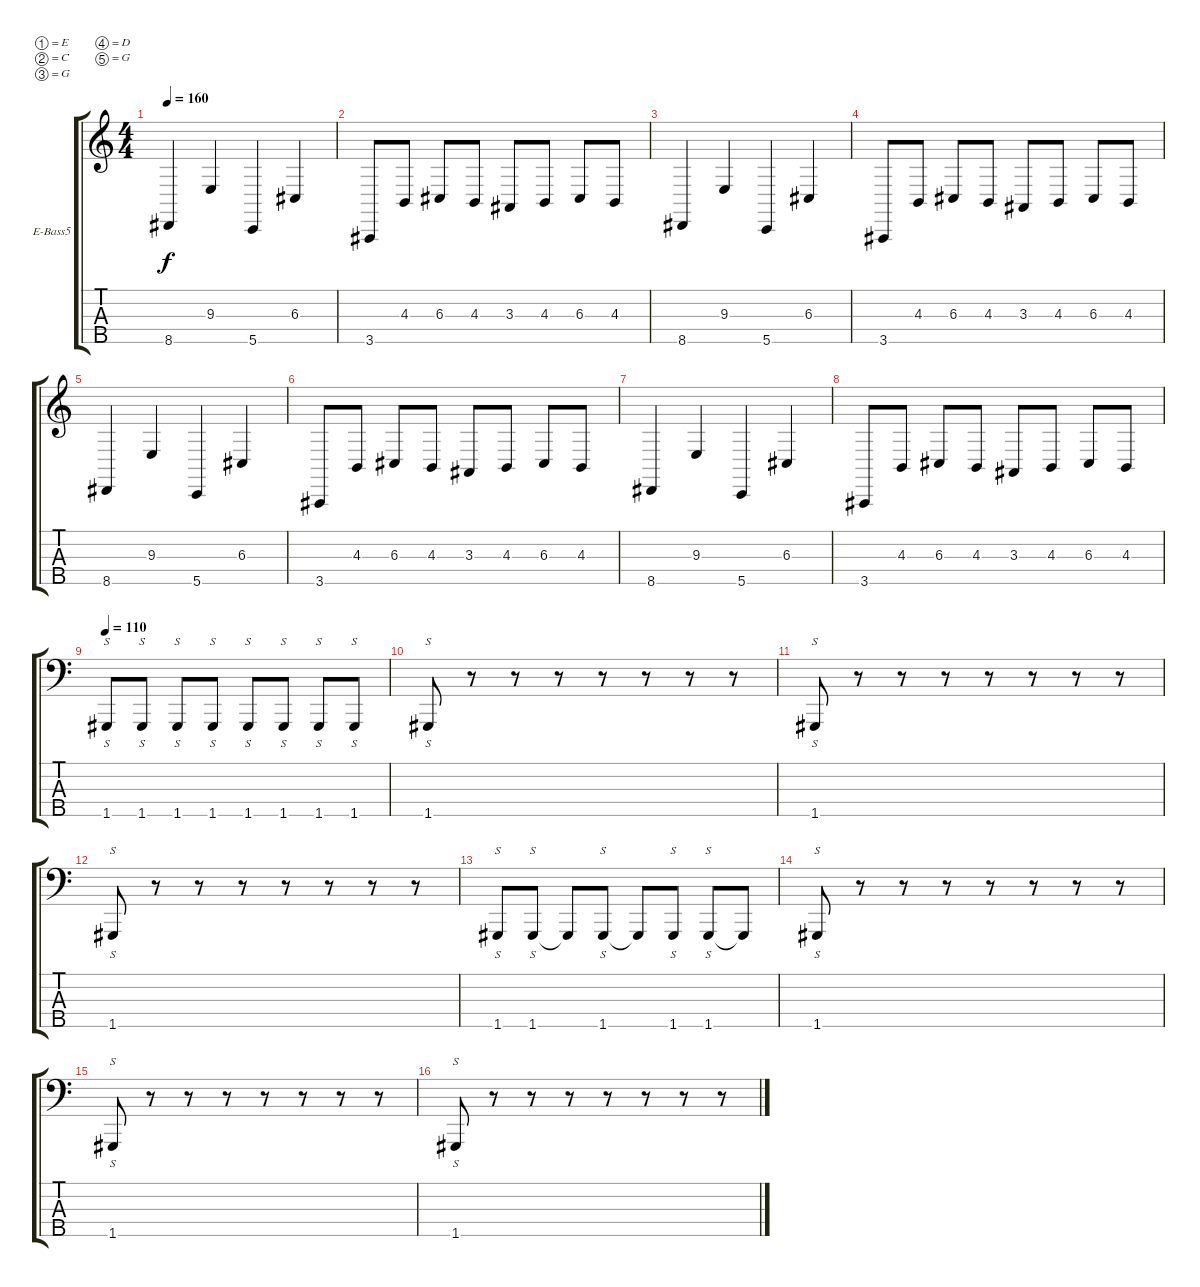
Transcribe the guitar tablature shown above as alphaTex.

\defaultSystemsLayout 4
\bracketExtendMode groupsimilarinstruments
\firstSystemTrackNameOrientation horizontal
\otherSystemsTrackNameOrientation horizontal
\track ("Electric Bass" "E-Bass5") {instrument electricbassfinger}
\staff {score tabs}
\tuning (E2 C2 G1 D1 G0)
\ts (4 4)
\tempo 160
\clef g2
\ks c
8.5.4{dy f} 9.3.4 5.5.4 6.3.4 |
3.5.8 4.3.8 6.3.8 4.3.8 3.3.8 4.3.8 6.3.8 4.3.8 |
8.5.4 9.3.4 5.5.4 6.3.4 |
3.5.8 4.3.8 6.3.8 4.3.8 3.3.8 4.3.8 6.3.8 4.3.8 |
8.5.4 9.3.4 5.5.4 6.3.4 |
3.5.8 4.3.8 6.3.8 4.3.8 3.3.8 4.3.8 6.3.8 4.3.8 |
8.5.4 9.3.4 5.5.4 6.3.4 |
3.5.8 4.3.8 6.3.8 4.3.8 3.3.8 4.3.8 6.3.8 4.3.8 |
\tempo 110
\clef f4
1.5.8{s} 1.5.8{s} 1.5.8{s} 1.5.8{s} 1.5.8{s} 1.5.8{s} 1.5.8{s} 1.5.8{s} |
1.5.8{s} r.8 r.8 r.8 r.8 r.8 r.8 r.8 |
1.5.8{s} r.8 r.8 r.8 r.8 r.8 r.8 r.8 |
1.5.8{s} r.8 r.8 r.8 r.8 r.8 r.8 r.8 |
1.5.8{s} 1.5.8{s} 1.5{t}.8 1.5.8{s} 1.5{t}.8 1.5.8{s} 1.5.8{s} 1.5{t}.8 |
1.5.8{s} r.8 r.8 r.8 r.8 r.8 r.8 r.8 |
1.5.8{s} r.8 r.8 r.8 r.8 r.8 r.8 r.8 |
1.5.8{s} r.8 r.8 r.8 r.8 r.8 r.8 r.8
